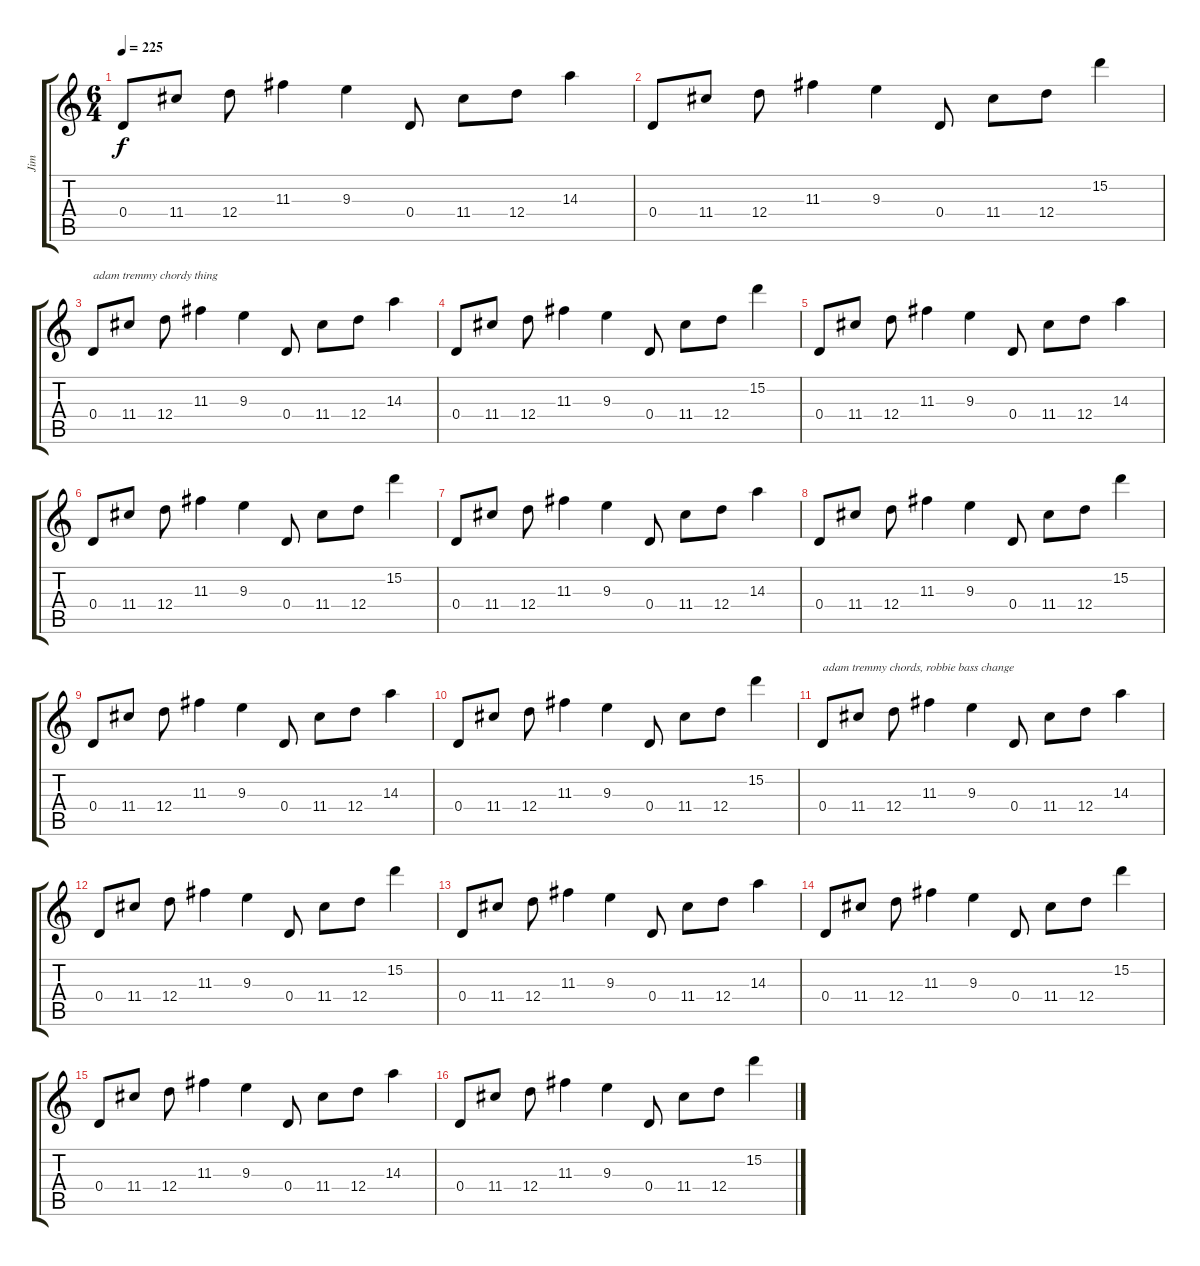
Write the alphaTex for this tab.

\track ("Jim" "Jim") {instrument electricguitarjazz}
\staff {score tabs}
\tuning (E4 B3 G3 D3 A2 D2) {hide}
\ts (6 4)
\tempo 225
\clef g2
\ks c
0.4.8{dy f} 11.4.8 12.4.8 11.3.4 9.3.4 0.4.8 11.4.8 12.4.8 14.3.4 |
0.4.8 11.4.8 12.4.8 11.3.4 9.3.4 0.4.8 11.4.8 12.4.8 15.2.4 |
0.4.8{txt "adam tremmy chordy thing"} 11.4.8 12.4.8 11.3.4 9.3.4 0.4.8 11.4.8 12.4.8 14.3.4 |
0.4.8 11.4.8 12.4.8 11.3.4 9.3.4 0.4.8 11.4.8 12.4.8 15.2.4 |
0.4.8 11.4.8 12.4.8 11.3.4 9.3.4 0.4.8 11.4.8 12.4.8 14.3.4 |
0.4.8 11.4.8 12.4.8 11.3.4 9.3.4 0.4.8 11.4.8 12.4.8 15.2.4 |
0.4.8 11.4.8 12.4.8 11.3.4 9.3.4 0.4.8 11.4.8 12.4.8 14.3.4 |
0.4.8 11.4.8 12.4.8 11.3.4 9.3.4 0.4.8 11.4.8 12.4.8 15.2.4 |
0.4.8 11.4.8 12.4.8 11.3.4 9.3.4 0.4.8 11.4.8 12.4.8 14.3.4 |
0.4.8 11.4.8 12.4.8 11.3.4 9.3.4 0.4.8 11.4.8 12.4.8 15.2.4 |
0.4.8{txt "adam tremmy chords, robbie bass change"} 11.4.8 12.4.8 11.3.4 9.3.4 0.4.8 11.4.8 12.4.8 14.3.4 |
0.4.8 11.4.8 12.4.8 11.3.4 9.3.4 0.4.8 11.4.8 12.4.8 15.2.4 |
0.4.8 11.4.8 12.4.8 11.3.4 9.3.4 0.4.8 11.4.8 12.4.8 14.3.4 |
0.4.8 11.4.8 12.4.8 11.3.4 9.3.4 0.4.8 11.4.8 12.4.8 15.2.4 |
0.4.8 11.4.8 12.4.8 11.3.4 9.3.4 0.4.8 11.4.8 12.4.8 14.3.4 |
0.4.8 11.4.8 12.4.8 11.3.4 9.3.4 0.4.8 11.4.8 12.4.8 15.2.4
